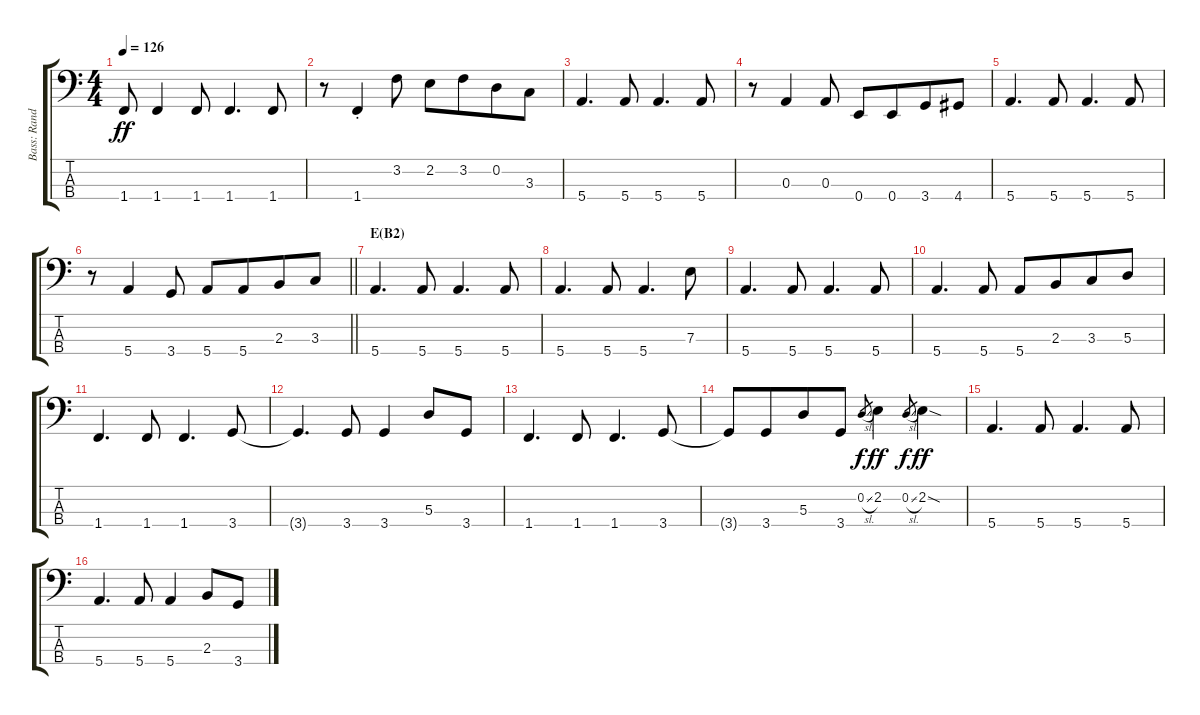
\track ("Bass: Randy" "Bass: Rand") {instrument electricbassfinger}
\staff {score tabs}
\tuning (G2 D2 A1 E1) {hide}
\ts (4 4)
\tempo 126
\clef f4
\ks c
1.4.8{dy ff} 1.4.4 1.4.8 1.4.4{d} 1.4.8 |
r.8 1.4{st}.4 3.2.8 2.2.8 3.2.8{beam merge} 0.2.8 3.3.8 |
5.4.4{d} 5.4.8 5.4.4{d} 5.4.8 |
r.8 0.3.4 0.3.8 0.4.8 0.4.8{beam merge} 3.4.8 4.4.8 |
5.4.4{d} 5.4.8 5.4.4{d} 5.4.8 |
\barLineRight lightlight
r.8 5.4.4 3.4.8 5.4.8 5.4.8{beam merge} 2.3.8 3.3.8 |
\section ("" "E(B2)")
5.4.4{d} 5.4.8 5.4.4{d} 5.4.8 |
5.4.4{d} 5.4.8 5.4.4{d} 7.3.8 |
5.4.4{d} 5.4.8 5.4.4{d} 5.4.8 |
5.4.4{d} 5.4.8 5.4.8 2.3.8{beam merge} 3.3.8 5.3.8 |
1.4.4{d} 1.4.8 1.4.4{d} 3.4.8 |
3.4{t}.4{d} 3.4.8 3.4.4 5.3.8 3.4.8 |
1.4.4{d} 1.4.8 1.4.4{d} 3.4.8 |
3.4{t}.8 3.4.8{beam merge} 5.3.8 3.4.8 0.2{sl}.8{gr dy f} 2.2.4{dy ff} 0.2{sl}.8{gr dy f} 2.2{sod}.4{dy ff} |
5.4.4{d} 5.4.8 5.4.4{d} 5.4.8 |
5.4.4{d} 5.4.8 5.4.4 2.3.8 3.4.8
